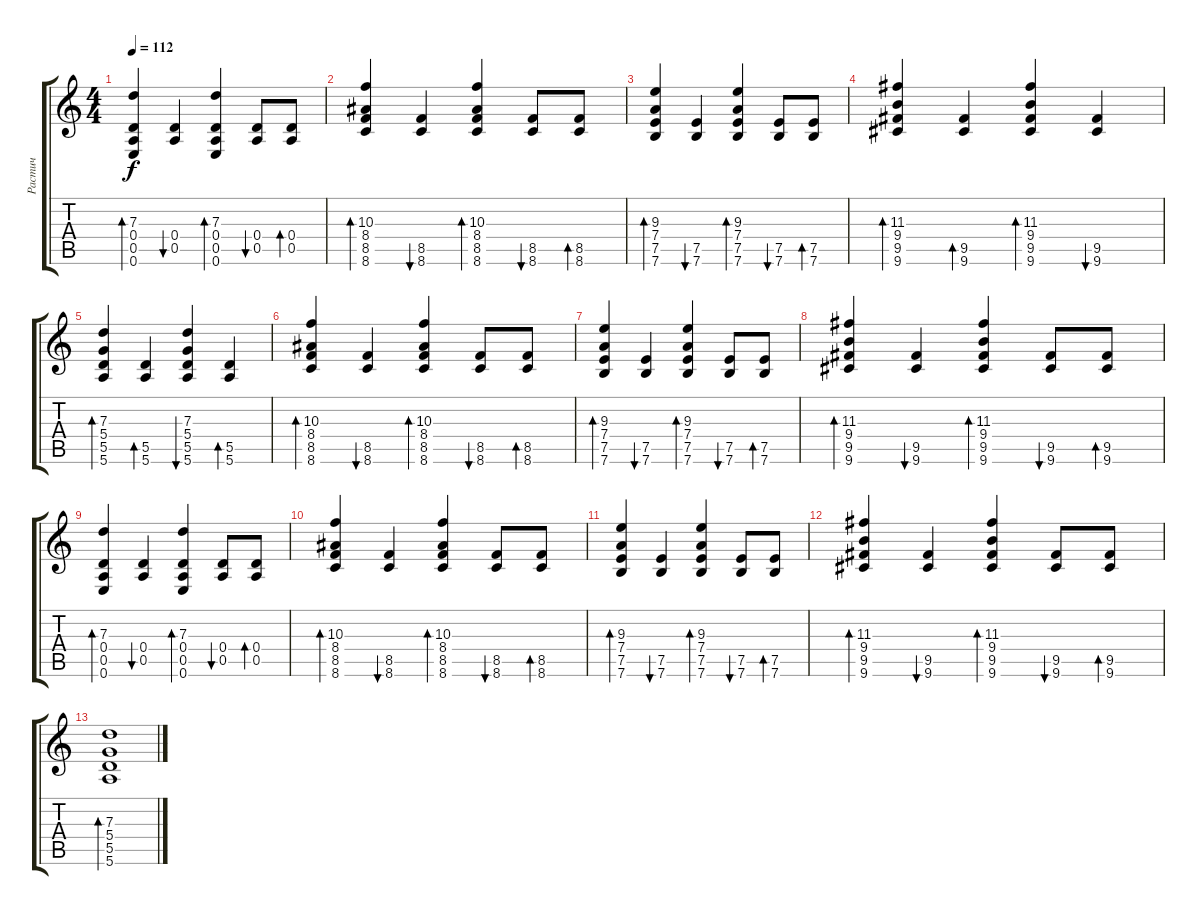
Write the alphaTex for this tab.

\track ("Растич" "Растич") {instrument acousticguitarsteel}
\staff {score tabs}
\tuning (E4 B3 G3 D3 A2 E2) {hide}
\ts (4 4)
\tempo 112
\clef g2
\ks c
(7.3 0.4 0.5 0.6).4{bd 60 dy f} (0.4 0.5).4{bu 60} (7.3 0.4 0.5 0.6).4{bd 60} (0.4 0.5).8{bu 60} (0.4 0.5).8{bd 60} |
(10.3 8.4 8.5 8.6).4{bd 60} (8.5 8.6).4{bu 60} (10.3 8.4 8.5 8.6).4{bd 60} (8.5 8.6).8{bu 60} (8.5 8.6).8{bd 60} |
(9.3 7.4 7.5 7.6).4{bd 60} (7.5 7.6).4{bu 60} (9.3 7.4 7.5 7.6).4{bd 60} (7.5 7.6).8{bu 60} (7.5 7.6).8{bd 60} |
(11.3 9.4 9.5 9.6).4{bd 60} (9.5 9.6).4{bd 60} (11.3 9.4 9.5 9.6).4{bd 60} (9.5 9.6).4{bu 60} |
(7.3 5.4 5.5 5.6).4{bd 60} (5.5 5.6).4{bd 60} (7.3 5.4 5.5 5.6).4{bu 60} (5.5 5.6).4{bd 60} |
(10.3 8.4 8.5 8.6).4{bd 60} (8.5 8.6).4{bu 60} (10.3 8.4 8.5 8.6).4{bd 60} (8.5 8.6).8{bu 60} (8.5 8.6).8{bd 60} |
(9.3 7.4 7.5 7.6).4{bd 60} (7.5 7.6).4{bu 60} (9.3 7.4 7.5 7.6).4{bd 60} (7.5 7.6).8{bu 60} (7.5 7.6).8{bd 60} |
(11.3 9.4 9.5 9.6).4{bd 60} (9.5 9.6).4{bu 60} (11.3 9.4 9.5 9.6).4{bd 60} (9.5 9.6).8{bu 60} (9.5 9.6).8{bd 60} |
(7.3 0.4 0.5 0.6).4{bd 60} (0.4 0.5).4{bu 60} (7.3 0.4 0.5 0.6).4{bd 60} (0.4 0.5).8{bu 60} (0.4 0.5).8{bd 60} |
(10.3 8.4 8.5 8.6).4{bd 60} (8.5 8.6).4{bu 60} (10.3 8.4 8.5 8.6).4{bd 60} (8.5 8.6).8{bu 60} (8.5 8.6).8{bd 60} |
(9.3 7.4 7.5 7.6).4{bd 60} (7.5 7.6).4{bu 60} (9.3 7.4 7.5 7.6).4{bd 60} (7.5 7.6).8{bu 60} (7.5 7.6).8{bd 60} |
(11.3 9.4 9.5 9.6).4{bd 60} (9.5 9.6).4{bu 60} (11.3 9.4 9.5 9.6).4{bd 60} (9.5 9.6).8{bu 60} (9.5 9.6).8{bd 60} |
(7.3 5.4 5.5 5.6).1{bd 60}
